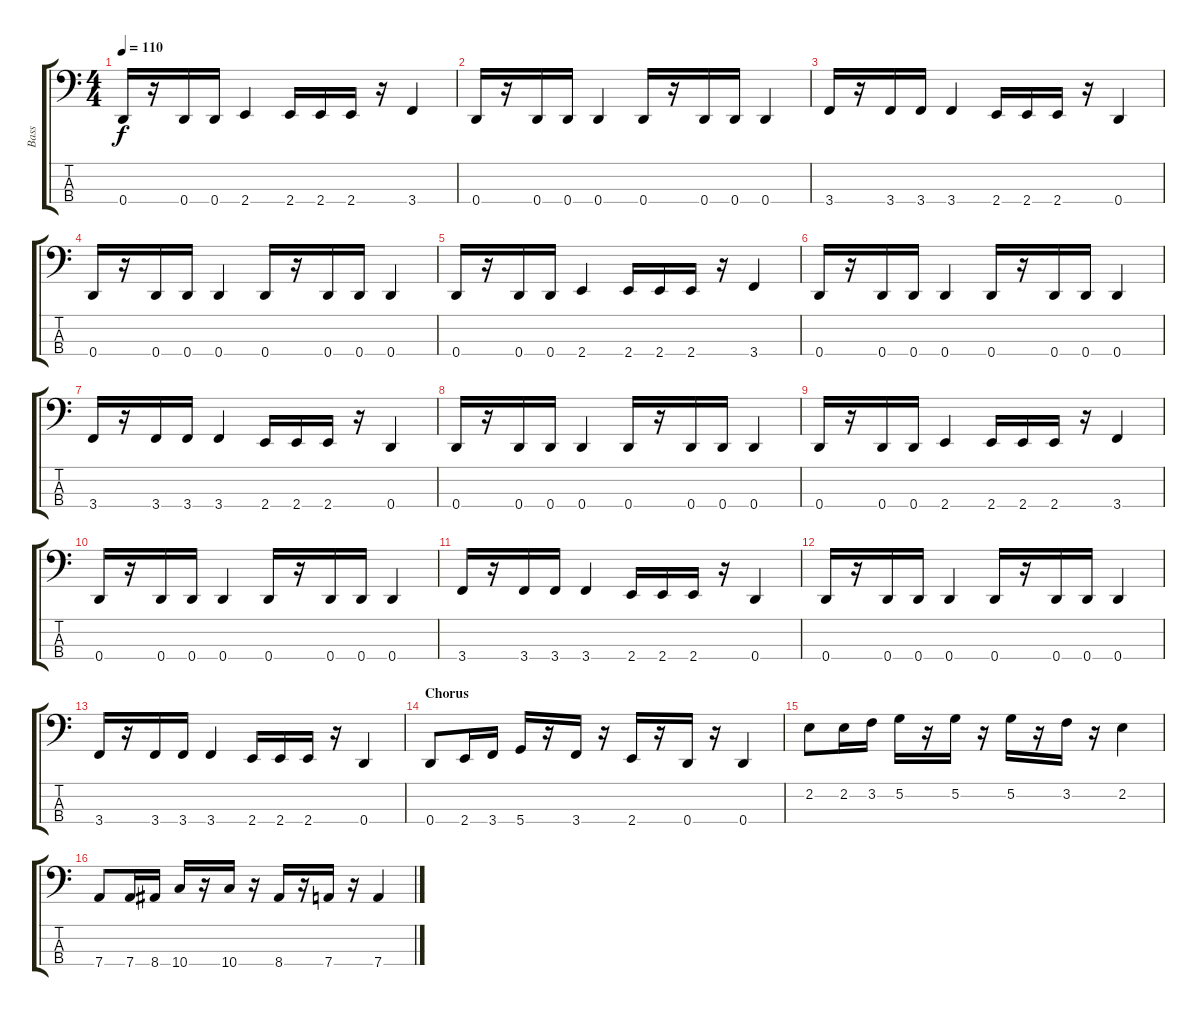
\track ("Bass" "Bass") {instrument electricbassfinger}
\staff {score tabs}
\tuning (G2 D2 A1 D1) {hide}
\ts (4 4)
\tempo 110
\clef f4
\ks c
0.4.16{dy f} r.16 0.4.16 0.4.16 2.4.4 2.4.16 2.4.16 2.4.16 r.16 3.4.4 |
0.4.16 r.16 0.4.16 0.4.16 0.4.4 0.4.16 r.16 0.4.16 0.4.16 0.4.4 |
3.4.16 r.16 3.4.16 3.4.16 3.4.4 2.4.16 2.4.16 2.4.16 r.16 0.4.4 |
0.4.16 r.16 0.4.16 0.4.16 0.4.4 0.4.16 r.16 0.4.16 0.4.16 0.4.4 |
0.4.16 r.16 0.4.16 0.4.16 2.4.4 2.4.16 2.4.16 2.4.16 r.16 3.4.4 |
0.4.16 r.16 0.4.16 0.4.16 0.4.4 0.4.16 r.16 0.4.16 0.4.16 0.4.4 |
3.4.16 r.16 3.4.16 3.4.16 3.4.4 2.4.16 2.4.16 2.4.16 r.16 0.4.4 |
0.4.16 r.16 0.4.16 0.4.16 0.4.4 0.4.16 r.16 0.4.16 0.4.16 0.4.4 |
0.4.16 r.16 0.4.16 0.4.16 2.4.4 2.4.16 2.4.16 2.4.16 r.16 3.4.4 |
0.4.16 r.16 0.4.16 0.4.16 0.4.4 0.4.16 r.16 0.4.16 0.4.16 0.4.4 |
3.4.16 r.16 3.4.16 3.4.16 3.4.4 2.4.16 2.4.16 2.4.16 r.16 0.4.4 |
0.4.16 r.16 0.4.16 0.4.16 0.4.4 0.4.16 r.16 0.4.16 0.4.16 0.4.4 |
3.4.16 r.16 3.4.16 3.4.16 3.4.4 2.4.16 2.4.16 2.4.16 r.16 0.4.4 |
\section ("" "Chorus")
0.4.8 2.4.16 3.4.16 5.4.16 r.16 3.4.16 r.16 2.4.16 r.16 0.4.16 r.16 0.4.4 |
2.2.8 2.2.16 3.2.16 5.2.16 r.16 5.2.16 r.16 5.2.16 r.16 3.2.16 r.16 2.2.4 |
7.4.8 7.4.16 8.4.16 10.4.16 r.16 10.4.16 r.16 8.4.16 r.16 7.4.16 r.16 7.4.4
